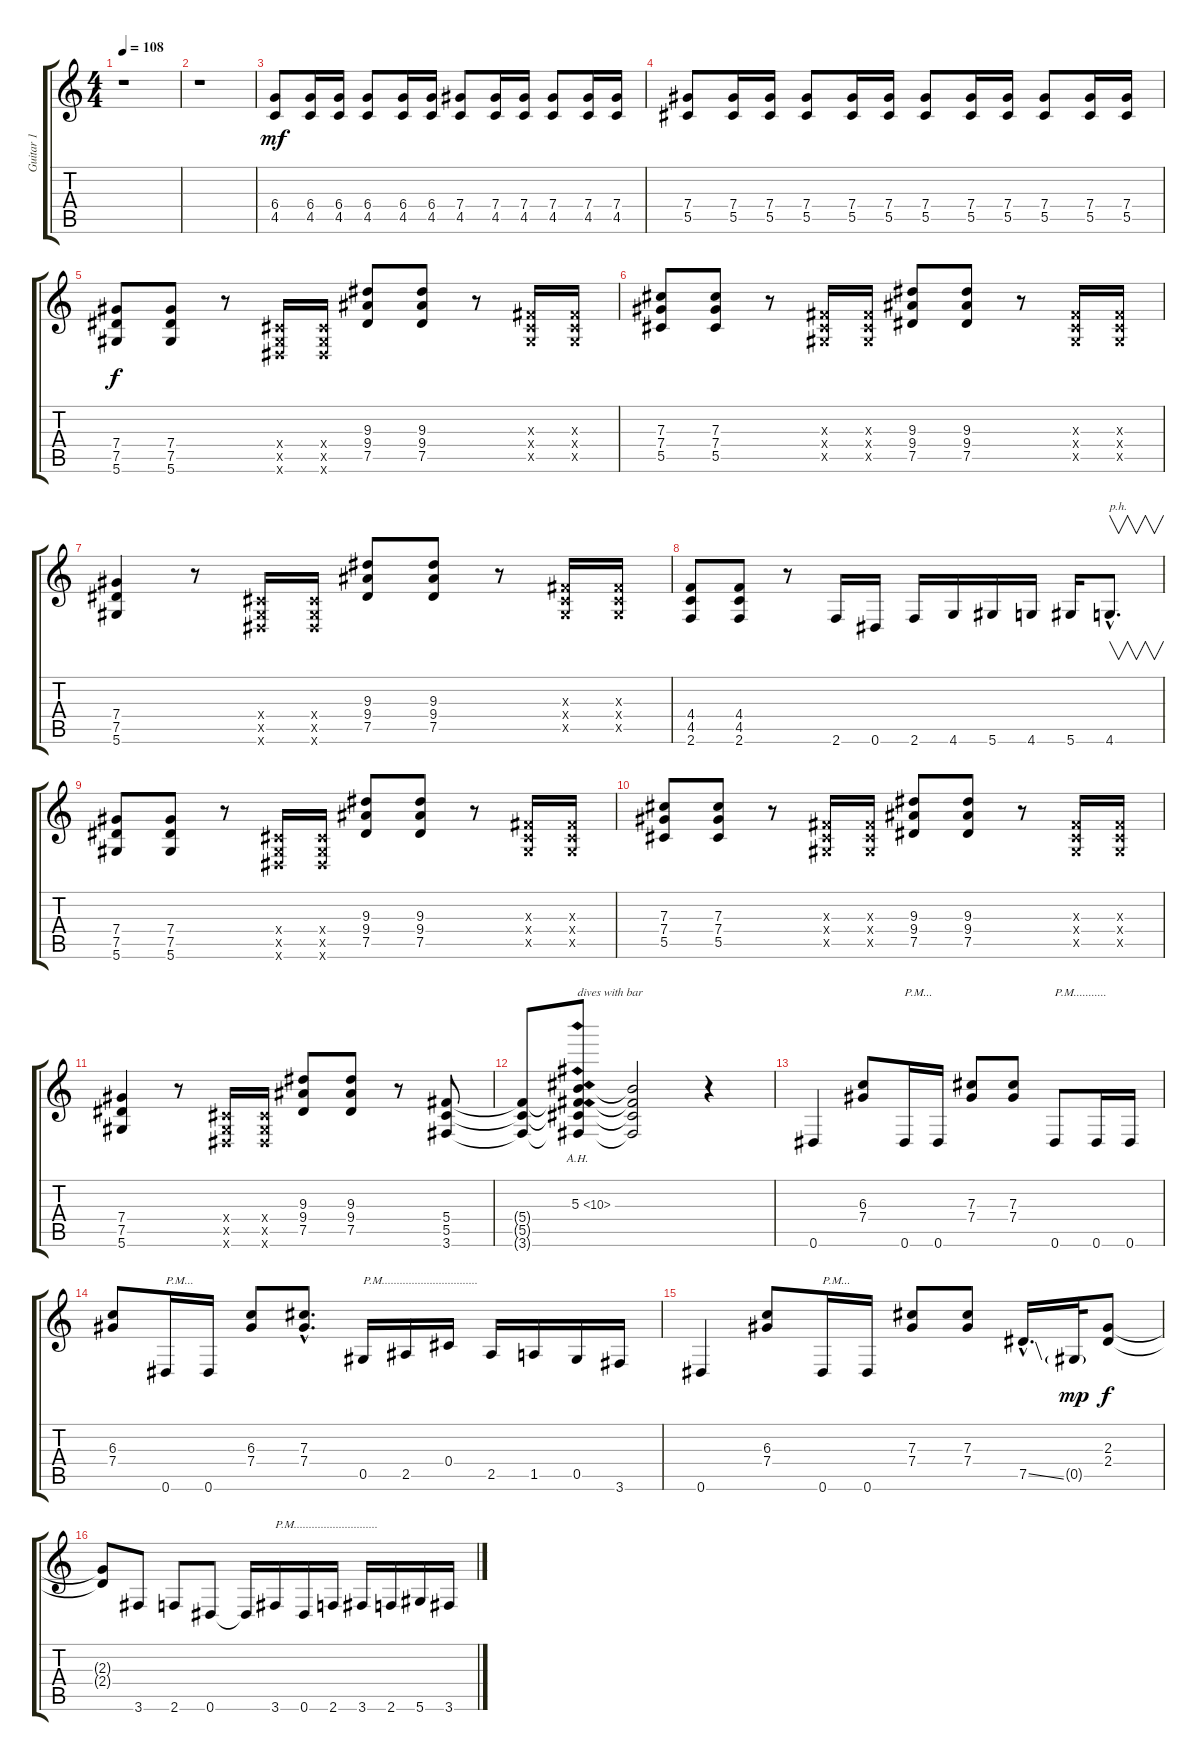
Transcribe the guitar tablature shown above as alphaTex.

\track ("Guitar 1" "Guitar 1") {instrument overdrivenguitar}
\staff {score tabs}
\tuning (Eb4 Bb3 Gb3 Db3 Ab2 Eb2) {hide}
\ts (4 4)
\tempo 108
\clef g2
\ks c
r.1{dy mf} |
r.1 |
(6.4 4.5).8 (6.4 4.5).16 (6.4 4.5).16 (6.4 4.5).8 (6.4 4.5).16 (6.4 4.5).16 (7.4 4.5).8 (7.4 4.5).16 (7.4 4.5).16 (7.4 4.5).8 (7.4 4.5).16 (7.4 4.5).16 |
(7.4 5.5).8 (7.4 5.5).16 (7.4 5.5).16 (7.4 5.5).8 (7.4 5.5).16 (7.4 5.5).16 (7.4 5.5).8 (7.4 5.5).16 (7.4 5.5).16 (7.4 5.5).8 (7.4 5.5).16 (7.4 5.5).16 |
(7.4 7.5 5.6).8{dy f} (7.4 7.5 5.6).8 r.8 (0.4{x} 0.5{x} 0.6{x}).16 (0.4{x} 0.5{x} 0.6{x}).16 (9.3 9.4 7.5).8 (9.3 9.4 7.5).8 r.8 (0.3{x} 0.4{x} 0.5{x}).16 (0.3{x} 0.4{x} 0.5{x}).16 |
(7.3 7.4 5.5).8 (7.3 7.4 5.5).8 r.8 (0.3{x} 0.4{x} 0.5{x}).16 (0.3{x} 0.4{x} 0.5{x}).16 (9.3 9.4 7.5).8 (9.3 9.4 7.5).8 r.8 (0.3{x} 0.4{x} 0.5{x}).16 (0.3{x} 0.4{x} 0.5{x}).16 |
(7.4 7.5 5.6).4 r.8 (0.4{x} 0.5{x} 0.6{x}).16 (0.4{x} 0.5{x} 0.6{x}).16 (9.3 9.4 7.5).8 (9.3 9.4 7.5).8 r.8 (0.3{x} 0.4{x} 0.5{x}).16 (0.3{x} 0.4{x} 0.5{x}).16 |
(4.4 4.5 2.6).8 (4.4 4.5 2.6).8 r.8 2.6.16 0.6.16 2.6.16 4.6.16 5.6.16 4.6.16 5.6.16 4.6{hac}.8{v d txt "p.h."} |
(7.4 7.5 5.6).8 (7.4 7.5 5.6).8 r.8 (0.4{x} 0.5{x} 0.6{x}).16 (0.4{x} 0.5{x} 0.6{x}).16 (9.3 9.4 7.5).8 (9.3 9.4 7.5).8 r.8 (0.3{x} 0.4{x} 0.5{x}).16 (0.3{x} 0.4{x} 0.5{x}).16 |
(7.3 7.4 5.5).8 (7.3 7.4 5.5).8 r.8 (0.3{x} 0.4{x} 0.5{x}).16 (0.3{x} 0.4{x} 0.5{x}).16 (9.3 9.4 7.5).8 (9.3 9.4 7.5).8 r.8 (0.3{x} 0.4{x} 0.5{x}).16 (0.3{x} 0.4{x} 0.5{x}).16 |
(7.4 7.5 5.6).4 r.8 (0.4{x} 0.5{x} 0.6{x}).16 (0.4{x} 0.5{x} 0.6{x}).16 (9.3 9.4 7.5).8 (9.3 9.4 7.5).8 r.8 (5.4 5.5 3.6).8 |
(5.4{t} 5.5{t} 3.6{t}).8 (5.3{ah 5} 5.4{ah 12 t} 5.5{ah 12 t} 3.6{ah 12 t}).8{txt "dives with bar"} (5.3{t} 5.4{t} 5.5{t} 3.6{t}).2 r.4 |
0.6.4 (6.3 7.4).8 0.6.16{txt "P.M..."} 0.6.16 (7.3 7.4).8 (7.3 7.4).8 0.6.8{txt "P.M..........."} 0.6.16 0.6.16 |
(6.3 7.4).8 0.6.16{txt "P.M..."} 0.6.16 (6.3 7.4).8 (7.3{hac} 7.4{hac}).8{d} 0.5.16{txt "P.M................................"} 2.5.16 0.4.16 2.5.16 1.5.16 0.5.16 3.6.16 |
0.6.4 (6.3 7.4).8 0.6.16{txt "P.M..."} 0.6.16 (7.3 7.4).8 (7.3 7.4).8 7.5{ss hac}.16{d} 0.5{g}.32{dy mp} (2.3 2.4).8{dy f} |
(2.3{t} 2.4{t}).8 3.6.8 2.6.8 0.6.8 0.6{t}.16 3.6.16{txt "P.M............................"} 0.6.16 2.6.16 3.6.16 2.6.16 5.6.16 3.6.16
